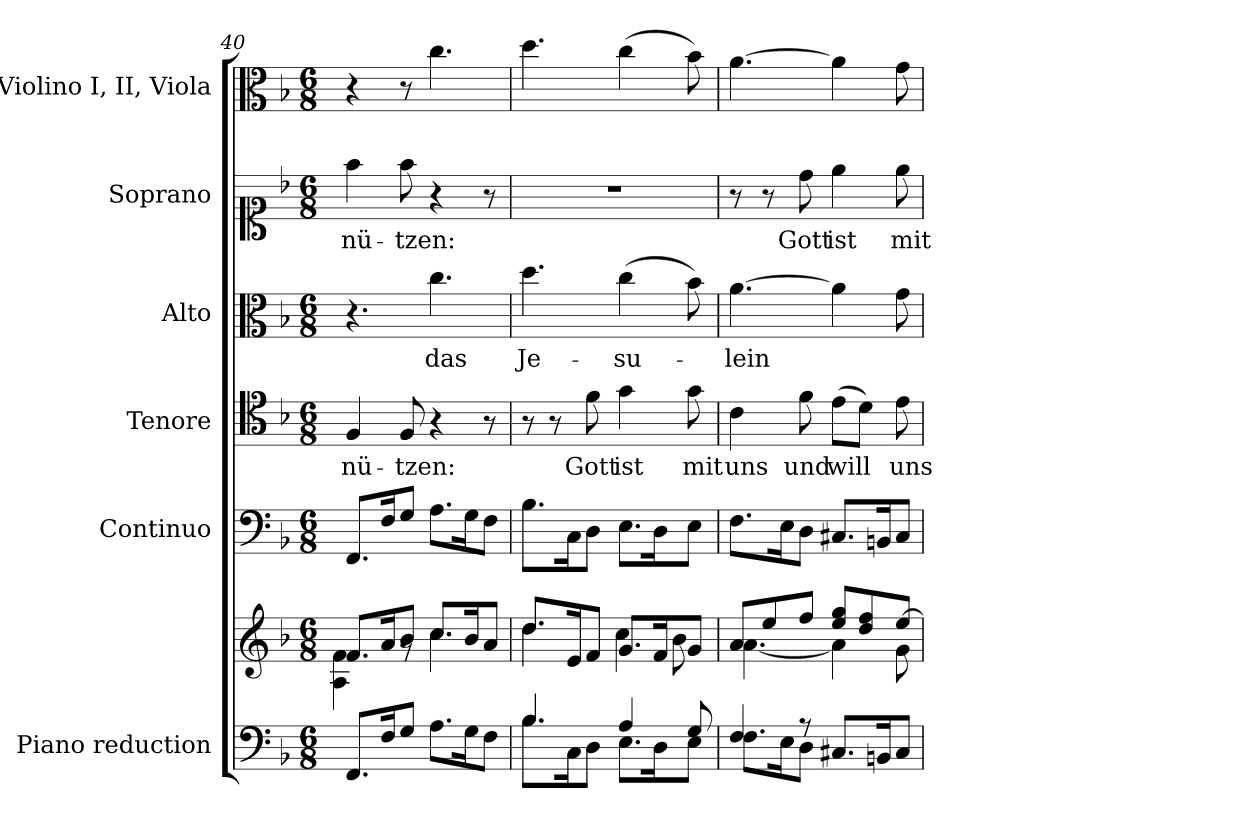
**kern	**kern	**kern	**kern	**text	**kern	**text	**kern	**text	**kern
*part6	*part6	*part5	*part4	*part4	*part3	*part3	*part2	*part2	*part1
*staff7	*staff6	*staff5	*staff4	*staff4	*staff3	*staff3	*staff2	*staff2	*staff1
*I"Piano reduction	*	*I"Continuo	*I"Tenore	*	*I"Alto	*	*I"Soprano	*	*I"Violino I, II, Viola
*I'Pno	*	*	*	*	*	*	*	*	*I'Vln
*clefF4	*clefG2	*clefF4	*clefC4	*	*clefC3	*	*clefC1	*	*clefC3
*k[b-]	*k[b-]	*k[b-]	*k[b-]	*	*k[b-]	*	*k[b-]	*	*k[b-]
*M6/8	*M6/8	*M6/8	*M6/8	*	*M6/8	*	*M6/8	*	*M6/8
=40	=40	=40	=40	=40	=40	=40	=40	=40	=40
*	*^	*	*	*	*	*	*	*	*
!	!	!	!	!	!LO:LY:b	!	!	!	!LO:LY:b	!
8.FF/L	8.f/L	4A\ 4f\	8.FF/L	4F/	nü-	4.r	.	4ff\	nü-	4r
16F/K	16a/K	.	16F/K	.	.	.	.	.	.	.
!	!	!	!	!	!LO:LY:b	!	!	!	!LO:LY:b	!
8G/J	8b-/J	8rg	8G/J	8F/	-tzen:	.	.	8ff\	-tzen:	8r
!	!	!	!	!	!	!	!LO:LY:b	!	!	!
8.A\L	8.cc/L	4.cc\	8.A\L	4r	.	4.cc\	das	4r	.	4.cc\
16G\K	16b-/K	.	16G\K	.	.	.	.	.	.	.
8F\J	8a/J	.	8F\J	8r	.	.	.	8r	.	.
=41	=41	=41	=41	=41	=41	=41	=41	=41	=41	=41
*^	*	*	*	*	*	*	*	*	*	*
!	!	!	!	!	!	!	!	!LO:LY:b	!	!	!
4.B-/	8.B-\L	8.dd/L	4.dd\	8.B-\L	8r	.	4.dd\	Je-	2.r	.	4.dd\
.	.	.	.	.	8r	.	.	.	.	.	.
.	16C\K	16e/K	.	16C\K	.	.	.	.	.	.	.
!	!	!	!	!	!	!LO:LY:b	!	!	!	!	!
.	8D\J	8f/J	.	8D\J	8f\	Gott	.	.	.	.	.
!	!	!	!	!	!	!LO:LY:b	!	!LO:LY:b	!	!	!
4A/	8.E\L	8.g/L	4cc\	8.E\L	4g\	ist	(>4cc\	-su-	.	.	(>4cc\
.	16D\K	16f/K	.	16D\K	.	.	.	.	.	.	.
!	!	!	!	!	!	!LO:LY:b	!	!	!	!	!
8G/	8E\J	8g/J	8b-\	8E\J	8g\	mit	8b-\)	.	.	.	8b-\)
=42	=42	=42	=42	=42	=42	=42	=42	=42	=42	=42	=42
!	!	!	!	!	!	!LO:LY:b	!	!LO:LY:b	!	!	!
4F/	8.F\L	8a/L	[4.a\	8.F\L	4c\	uns	[4.a\	-lein	8r	.	[4.a\
.	.	8ee/	.	.	.	.	.	.	8r	.	.
.	16E\K	.	.	16E\K	.	.	.	.	.	.	.
!	!	!	!	!	!	!LO:LY:b	!	!	!	!LO:LY:b	!
8r	8D\J	8ff/J	.	8D\J	8f\	und	.	.	8dd\	Gott	.
!	!	!	!	!	!	!LO:LY:b	!	!	!	!LO:LY:b	!
4ryy	8.C#X/L	8ee/ 8gg/L	4a\]	8.C#X/L	(>8e\L	will	4a\]	.	4ee\	ist	4a\]
.	.	8dd/ 8ff/	.	.	8d\J)	.	.	.	.	.	.
.	16BBn/K	.	.	16BBn/K	.	.	.	.	.	.	.
!	!	!	!	!	!	!LO:LY:b	!	!	!	!LO:LY:b	!
8ryy	8C#/J	[8ee/J	8g\	8C#/J	8e\	uns	8g\	.	8ee\	mit	8g\
*v	*v	*	*	*	*	*	*	*	*	*	*
*	*v	*v	*	*	*	*	*	*	*	*
=	=	=	=	=	=	=	=	=	=
*-	*-	*-	*-	*-	*-	*-	*-	*-	*-
